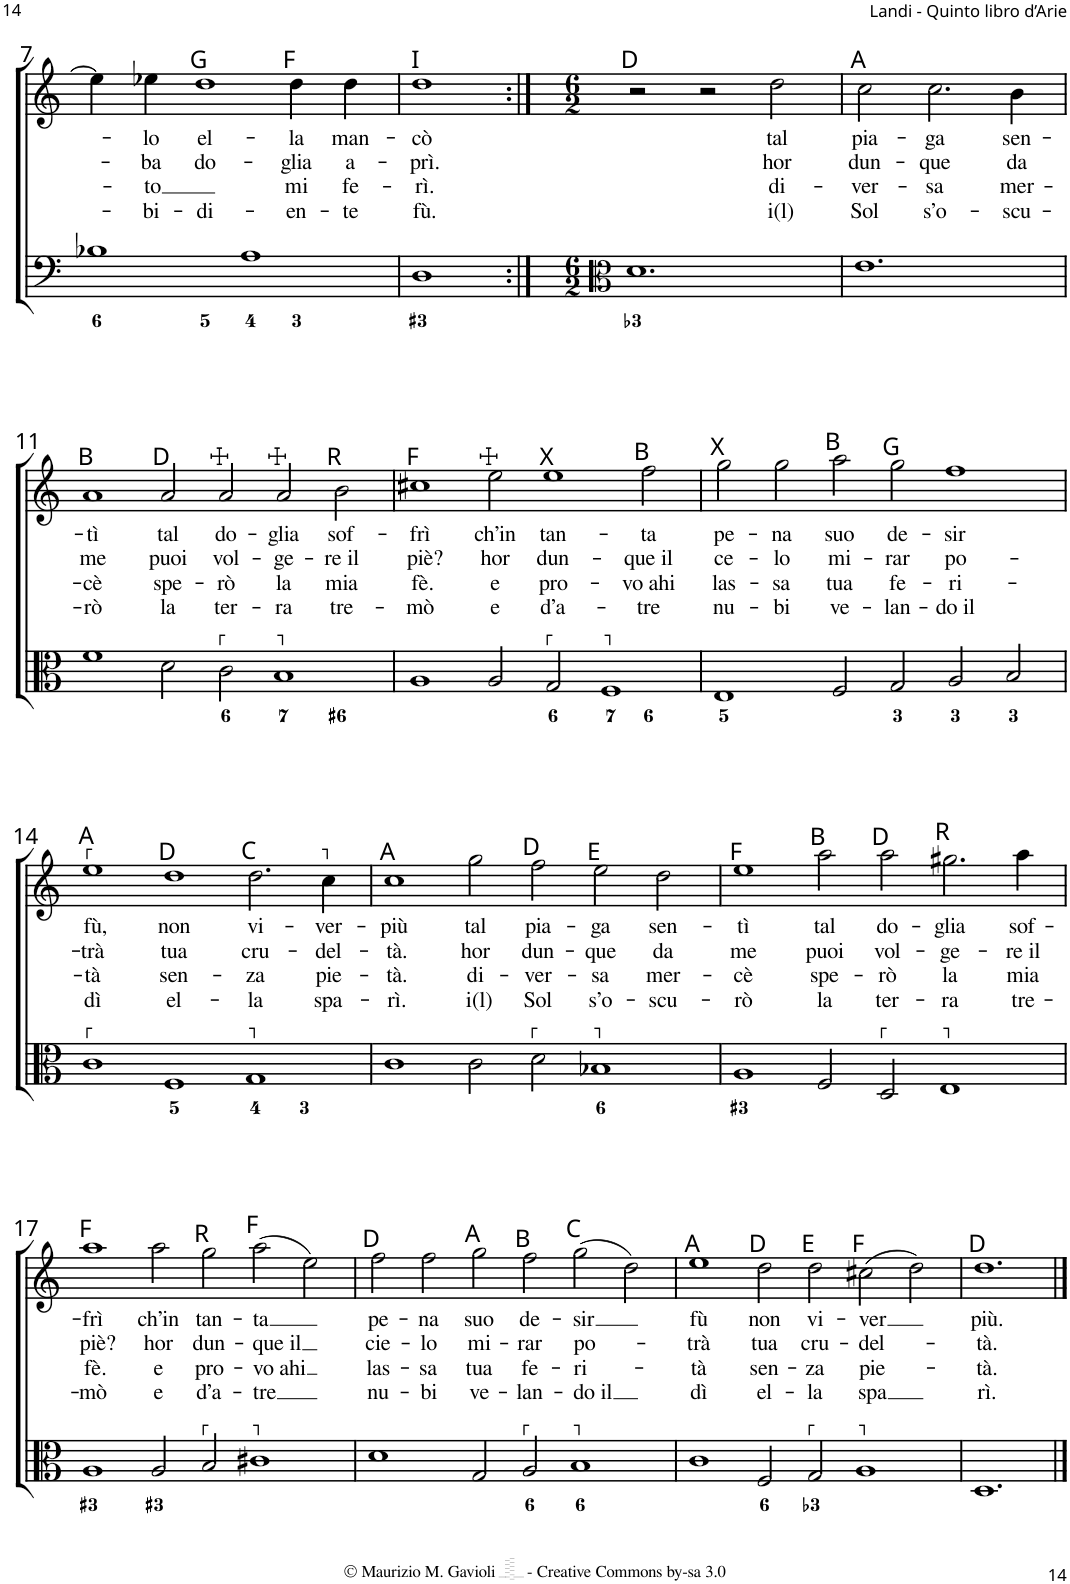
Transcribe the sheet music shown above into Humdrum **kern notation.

**kern	**kern	**text	**text	**text	**text
*part2	*part1	*part1	*part1	*part1	*part1
*staff2	*staff1	*staff1	*staff1	*staff1	*staff1
*I"Viola da gamba	*I"Voice	*	*	*	*
!!LO:PB:g=z
*clefF4	*clefG2	*	*	*	*
*k[]	*k[]	*	*	*	*
*M4/2	*M4/2	*	*	*	*
*met(c)	*met(c)	*	*	*	*
=7	=7	=7	=7	=7	=7
1B-X	4ee-\]	.	.	.	.
!	!	!LO:LY:b	!LO:LY:b	!LO:LY:b	!LO:LY:b
.	4ee-X\	-lo	-ba	-to	-bi-
!	!LO:TX:a:t=G	!	!	!	!
!	!	!LO:LY:b	!LO:LY:b	!	!LO:LY:b
.	1dd	el-	do-	.	-di-
1A	.	.	.	.	.
!	!LO:TX:a:t=F	!	!	!	!
!	!	!LO:LY:b	!LO:LY:b	!LO:LY:b	!LO:LY:b
.	4dd\	-la	-glia	mi	-en-
!	!	!LO:LY:b	!LO:LY:b	!LO:LY:b	!LO:LY:b
.	4dd\	man-	a-	fe-	-te
=8	=8	=8	=8	=8	=8
!	!LO:TX:a:t=I	!	!	!	!
!	!	!LO:LY:b	!LO:LY:b	!LO:LY:b	!LO:LY:b
1D	1dd	-cò	-prì.	-rì.	fù.
=9:|!	=9:|!	=9:|!	=9:|!	=9:|!	=9:|!
*clefC3	*	*	*	*	*
*M6/2	*M6/2	*	*	*	*
!	!LO:TX:a:t=D	!	!	!	!
1.d	2r	.	.	.	.
.	2r	.	.	.	.
!	!	!LO:LY:b	!LO:LY:b	!LO:LY:b	!LO:LY:b
.	2dd\	tal	hor	di-	i(l)
=10	=10	=10	=10	=10	=10
!	!LO:TX:a:t=A	!	!	!	!
!	!	!LO:LY:b	!LO:LY:b	!LO:LY:b	!LO:LY:b
1.e	2cc\	pia-	dun-	-ver-	Sol
!	!	!LO:LY:b	!LO:LY:b	!LO:LY:b	!LO:LY:b
.	2.cc\	-ga	-que	-sa	s’o-
!	!	!LO:LY:b	!LO:LY:b	!LO:LY:b	!LO:LY:b
.	4b\	sen-	da	mer-	-scu-
!!LO:LB:g=z
=11	=11	=11	=11	=11	=11
!	!LO:TX:a:t=B	!	!	!	!
!	!	!LO:LY:b	!LO:LY:b	!LO:LY:b	!LO:LY:b
1f	1a	-tì	me	-cè	-rò
!	!LO:TX:a:t=D	!	!	!	!
!	!	!LO:LY:b	!LO:LY:b	!LO:LY:b	!LO:LY:b
2d\	2a/	tal	puoi	spe-	la
!	!LO:TX:a:t=☩	!	!	!	!
!LO:TX:a:t=┌	!	!	!	!	!
!	!	!LO:LY:b	!LO:LY:b	!LO:LY:b	!LO:LY:b
2c\	2a/	do-	vol-	-rò	ter-
!	!LO:TX:a:t=☩	!	!	!	!
!LO:TX:a:t=┐	!	!	!	!	!
!	!	!LO:LY:b	!LO:LY:b	!LO:LY:b	!LO:LY:b
1B	2a/	-glia	-ge-	la	-ra
!	!LO:TX:a:t=R	!	!	!	!
!	!	!LO:LY:b	!LO:LY:b	!LO:LY:b	!LO:LY:b
.	2b\	sof-	-re il	mia	tre-
=12	=12	=12	=12	=12	=12
!	!LO:TX:a:t=F	!	!	!	!
!	!	!LO:LY:b	!LO:LY:b	!LO:LY:b	!LO:LY:b
1A	1cc#X	-frì	piè?	fè.	-mò
!	!LO:TX:a:t=☩	!	!	!	!
!	!	!LO:LY:b	!LO:LY:b	!LO:LY:b	!LO:LY:b
2A/	2ee\	ch’in	hor	e	e
!	!LO:TX:a:t=X	!	!	!	!
!LO:TX:a:t=┌	!	!	!	!	!
!	!	!LO:LY:b	!LO:LY:b	!LO:LY:b	!LO:LY:b
2G/	1ee	tan-	dun-	pro-	d’a-
!LO:TX:a:t=┐	!	!	!	!	!
1F	.	.	.	.	.
!	!LO:TX:a:t=B	!	!	!	!
!	!	!LO:LY:b	!LO:LY:b	!LO:LY:b	!LO:LY:b
.	2ff\	-ta	-que il	-vo ahi	-tre
=13	=13	=13	=13	=13	=13
!	!LO:TX:a:t=X	!	!	!	!
!	!	!LO:LY:b	!LO:LY:b	!LO:LY:b	!LO:LY:b
1E	2gg\	pe-	ce-	las-	nu-
!	!	!LO:LY:b	!LO:LY:b	!LO:LY:b	!LO:LY:b
.	2gg\	-na	-lo	-sa	-bi
!	!LO:TX:a:t=B	!	!	!	!
!	!	!LO:LY:b	!LO:LY:b	!LO:LY:b	!LO:LY:b
2F/	2aa\	suo	mi-	tua	ve-
!	!LO:TX:a:t=G	!	!	!	!
!	!	!LO:LY:b	!LO:LY:b	!LO:LY:b	!LO:LY:b
2G/	2gg\	de-	-rar	fe-	-lan-
!	!	!LO:LY:b	!LO:LY:b	!LO:LY:b	!LO:LY:b
2A/	1ff	-sir	po-	-ri-	-do il
2B/	.	.	.	.	.
!!LO:LB:g=z
=14	=14	=14	=14	=14	=14
!	!LO:TX:a:t=┌	!	!	!	!
!	!LO:TX:a:t=A	!	!	!	!
!LO:TX:a:t=┌	!	!	!	!	!
!	!	!LO:LY:b	!LO:LY:b	!LO:LY:b	!LO:LY:b
1c	1ee	fù,	-trà	-tà	dì
!	!LO:TX:a:t=D	!	!	!	!
!	!	!LO:LY:b	!LO:LY:b	!LO:LY:b	!LO:LY:b
1F	1dd	non	tua	sen-	el-
!	!LO:TX:a:t=C	!	!	!	!
!LO:TX:a:t=┐	!	!	!	!	!
!	!	!LO:LY:b	!LO:LY:b	!LO:LY:b	!LO:LY:b
1G	2.dd\	vi-	cru-	-za	-la
!	!LO:TX:a:t=┐	!	!	!	!
!	!	!LO:LY:b	!LO:LY:b	!LO:LY:b	!LO:LY:b
.	4cc\	-ver-	-del-	pie-	spa-
=15	=15	=15	=15	=15	=15
!	!LO:TX:a:t=A	!	!	!	!
!	!	!LO:LY:b	!LO:LY:b	!LO:LY:b	!LO:LY:b
1c	1cc	-più	-tà.	-tà.	-rì.
!	!	!LO:LY:b	!LO:LY:b	!LO:LY:b	!LO:LY:b
2c\	2gg\	tal	hor	di-	i(l)
!	!LO:TX:a:t=D	!	!	!	!
!LO:TX:a:t=┌	!	!	!	!	!
!	!	!LO:LY:b	!LO:LY:b	!LO:LY:b	!LO:LY:b
2d\	2ff\	pia-	dun-	-ver-	Sol
!	!LO:TX:a:t=E	!	!	!	!
!LO:TX:a:t=┐	!	!	!	!	!
!	!	!LO:LY:b	!LO:LY:b	!LO:LY:b	!LO:LY:b
1B-X	2ee\	-ga	-que	-sa	s’o-
!	!	!LO:LY:b	!LO:LY:b	!LO:LY:b	!LO:LY:b
.	2dd\	sen-	da	mer-	-scu-
=16	=16	=16	=16	=16	=16
!	!LO:TX:a:t=F	!	!	!	!
!	!	!LO:LY:b	!LO:LY:b	!LO:LY:b	!LO:LY:b
1A	1ee	-tì	me	-cè	-rò
!	!LO:TX:a:t=B	!	!	!	!
!	!	!LO:LY:b	!LO:LY:b	!LO:LY:b	!LO:LY:b
2F/	2aa\	tal	puoi	spe-	la
!	!LO:TX:a:t=D	!	!	!	!
!LO:TX:a:t=┌	!	!	!	!	!
!	!	!LO:LY:b	!LO:LY:b	!LO:LY:b	!LO:LY:b
2D/	2aa\	do-	vol-	-rò	ter-
!	!LO:TX:a:t=R	!	!	!	!
!LO:TX:a:t=┐	!	!	!	!	!
!	!	!LO:LY:b	!LO:LY:b	!LO:LY:b	!LO:LY:b
1E	2.gg#X\	-glia	-ge-	la	-ra
!	!	!LO:LY:b	!LO:LY:b	!LO:LY:b	!LO:LY:b
.	4aa\	sof-	-re il	mia	tre-
!!LO:LB:g=z
=17	=17	=17	=17	=17	=17
!	!LO:TX:a:t=F	!	!	!	!
!	!	!LO:LY:b	!LO:LY:b	!LO:LY:b	!LO:LY:b
1A	1aa	-frì	piè?	fè.	-mò
!	!	!LO:LY:b	!LO:LY:b	!LO:LY:b	!LO:LY:b
2A/	2aa\	ch’in	hor	e	e
!	!LO:TX:a:t=R	!	!	!	!
!LO:TX:a:t=┌	!	!	!	!	!
!	!	!LO:LY:b	!LO:LY:b	!LO:LY:b	!LO:LY:b
2B/	2gg\	tan-	dun-	pro-	d’a-
!	!LO:TX:a:t=F	!	!	!	!
!LO:TX:a:t=┐	!	!	!	!	!
!	!	!LO:LY:b	!LO:LY:b	!LO:LY:b	!LO:LY:b
1c#X	(2aa\	-ta	-que il	-vo ahi	-tre
.	2ee\)	.	.	.	.
=18	=18	=18	=18	=18	=18
!	!LO:TX:a:t=D	!	!	!	!
!	!	!LO:LY:b	!LO:LY:b	!LO:LY:b	!LO:LY:b
1d	2ff\	pe-	cie-	las-	nu-
!	!	!LO:LY:b	!LO:LY:b	!LO:LY:b	!LO:LY:b
.	2ff\	-na	-lo	-sa	-bi
!	!LO:TX:a:t=A	!	!	!	!
!	!	!LO:LY:b	!LO:LY:b	!LO:LY:b	!LO:LY:b
2G/	2gg\	suo	mi-	tua	ve-
!	!LO:TX:a:t=B	!	!	!	!
!LO:TX:a:t=┌	!	!	!	!	!
!	!	!LO:LY:b	!LO:LY:b	!LO:LY:b	!LO:LY:b
2A/	2ff\	de-	-rar	fe-	-lan-
!	!LO:TX:a:t=C	!	!	!	!
!LO:TX:a:t=┐	!	!	!	!	!
!	!	!LO:LY:b	!LO:LY:b	!LO:LY:b	!LO:LY:b
1B	(2gg\	-sir	po-	-ri-	-do il
.	2dd\)	.	.	.	.
=19	=19	=19	=19	=19	=19
!	!LO:TX:a:t=A	!	!	!	!
!	!	!LO:LY:b	!LO:LY:b	!LO:LY:b	!LO:LY:b
1c	1ee	fù	-trà	-tà	dì
!	!LO:TX:a:t=D	!	!	!	!
!	!	!LO:LY:b	!LO:LY:b	!LO:LY:b	!LO:LY:b
2F/	2dd\	non	tua	sen-	el-
!	!LO:TX:a:t=E	!	!	!	!
!LO:TX:a:t=┌	!	!	!	!	!
!	!	!LO:LY:b	!LO:LY:b	!LO:LY:b	!LO:LY:b
2G/	2dd\	vi-	cru-	-za	-la
!	!LO:TX:a:t=F	!	!	!	!
!LO:TX:a:t=┐	!	!	!	!	!
!	!	!LO:LY:b	!LO:LY:b	!LO:LY:b	!LO:LY:b
1A	(2cc#X\	-ver	-del-	pie-	spa-
.	2dd\)	.	.	.	.
=20	=20	=20	=20	=20	=20
!	!LO:TX:a:t=D	!	!	!	!
!	!	!LO:LY:b	!LO:LY:b	!LO:LY:b	!LO:LY:b
1.D	1.dd	più.	-tà.	-tà.	-rì.
==	==	==	==	==	==
*-	*-	*-	*-	*-	*-
